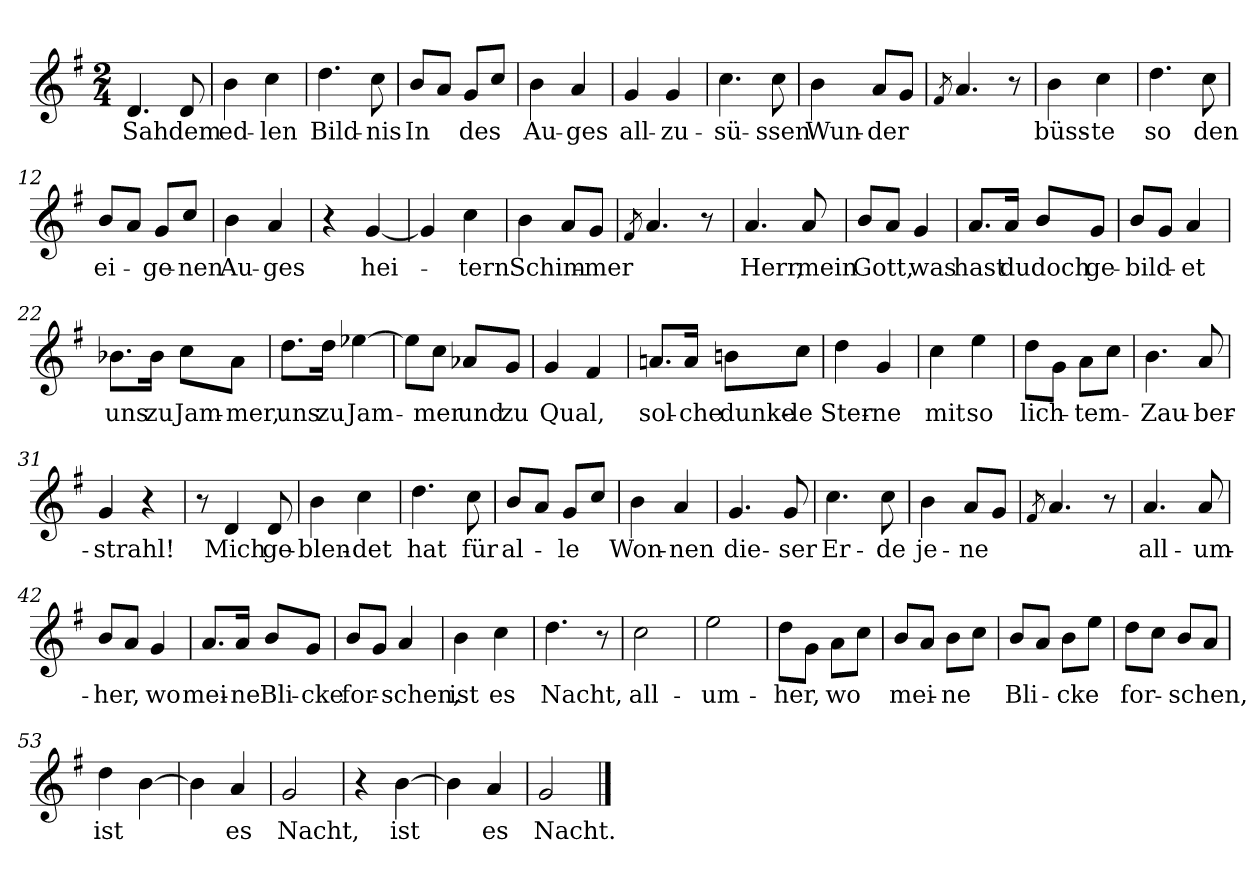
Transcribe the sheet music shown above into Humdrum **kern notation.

**kern	**text
*part1	*part1
*staff1	*staff1
*clefG2	*
*k[f#]	*
*M2/4	*
=1	=1
!	!LO:LY:b
4.d/	Sah
!	!LO:LY:b
8d/	dem
=2	=2
!	!LO:LY:b
4b\	ed-
!	!LO:LY:b
4cc\	-len
=3	=3
!	!LO:LY:b
4.dd\	Bild-
!	!LO:LY:b
8cc\	-nis
=4	=4
!	!LO:LY:b
8b/L	In
8a/J	.
!	!LO:LY:b
8g/L	des
8cc/J	.
=5	=5
!	!LO:LY:b
4b\	Au-
!	!LO:LY:b
4a/	-ges
=6	=6
!	!LO:LY:b
4g/	all-
!	!LO:LY:b
4g/	-zu-
=7	=7
!	!LO:LY:b
4.cc\	-sü-
!	!LO:LY:b
8cc\	-ssen
=8	=8
!	!LO:LY:b
4b\	Wun-
!	!LO:LY:b
8a/L	-der
8g/J	.
=9	=9
8qf#/	.
4.a/	.
8r	.
=10	=10
!	!LO:LY:b
4b\	büss-
!	!LO:LY:b
4cc\	-te
=11	=11
!	!LO:LY:b
4.dd\	so
!	!LO:LY:b
8cc\	den
!!LO:LB:g=z
=12	=12
!	!LO:LY:b
8b/L	ei-
8a/J	.
!	!LO:LY:b
8g/L	-ge-
!	!LO:LY:b
8cc/J	-nen
=13	=13
!	!LO:LY:b
4b\	Au-
!	!LO:LY:b
4a/	-ges
=14	=14
4r	.
!	!LO:LY:b
[4g/	hei-
=15	=15
4g/]	.
!	!LO:LY:b
4cc\	-tern
=16	=16
!	!LO:LY:b
4b\	Schim-
8a/L	.
!	!LO:LY:b
8g/J	-mer
=17	=17
8qf#/	.
4.a/	.
8r	.
=18	=18
!	!LO:LY:b
4.a/	Herr,
!	!LO:LY:b
8a/	mein
=19	=19
!	!LO:LY:b
8b/L	Gott,
8a/J	.
!	!LO:LY:b
4g/	was
=20	=20
!	!LO:LY:b
8.a/L	hast
!	!LO:LY:b
16a/Jk	du
!	!LO:LY:b
8b/L	doch
!	!LO:LY:b
8g/J	ge-
=21	=21
!	!LO:LY:b
8b/L	-bild-
8g/J	.
!	!LO:LY:b
4a/	-et
!!LO:LB:g=z
=22	=22
!	!LO:LY:b
8.b-X\L	uns
!	!LO:LY:b
16b-\Jk	zu
!	!LO:LY:b
8cc\L	Jam-
!	!LO:LY:b
8a\J	-mer,
=23	=23
!	!LO:LY:b
8.dd\L	uns
!	!LO:LY:b
16dd\Jk	zu
!	!LO:LY:b
[4ee-X\	Jam-
=24	=24
8ee-\L]	.
!	!LO:LY:b
8cc\J	-mer
!	!LO:LY:b
8a-X/L	und
!	!LO:LY:b
8g/J	zu
=25	=25
!	!LO:LY:b
4g/	Qual,
4f#/	.
=26	=26
!	!LO:LY:b
8.an/L	sol-
!	!LO:LY:b
16a/Jk	-che
!	!LO:LY:b
8bn\L	dunke-
!	!LO:LY:b
8cc\J	-le
=27	=27
!	!LO:LY:b
4dd\	Ster-
!	!LO:LY:b
4g/	-ne
=28	=28
!	!LO:LY:b
4cc\	mit
!	!LO:LY:b
4ee\	so
=29	=29
!	!LO:LY:b
8dd\L	lich-
8g\J	.
!	!LO:LY:b
8a\L	-tem-
8cc\J	.
=30	=30
!	!LO:LY:b
4.b\	Zau-
!	!LO:LY:b
8a/	-ber-
=31	=31
!	!LO:LY:b
4g/	-strahl!
4r	.
!!LO:LB:g=z
=32	=32
8r	.
!	!LO:LY:b
4d/	Mich
!	!LO:LY:b
8d/	ge-
=33	=33
!	!LO:LY:b
4b\	-blen-
!	!LO:LY:b
4cc\	-det
=34	=34
!	!LO:LY:b
4.dd\	hat
!	!LO:LY:b
8cc\	für
=35	=35
!	!LO:LY:b
8b/L	al-
8a/J	.
!	!LO:LY:b
8g/L	-le
8cc/J	.
=36	=36
!	!LO:LY:b
4b\	Won-
!	!LO:LY:b
4a/	-nen
=37	=37
!	!LO:LY:b
4.g/	die-
!	!LO:LY:b
8g/	-ser
=38	=38
!	!LO:LY:b
4.cc\	Er-
!	!LO:LY:b
8cc\	-de
=39	=39
!	!LO:LY:b
4b\	je-
!	!LO:LY:b
8a/L	-ne
8g/J	.
=40	=40
8qf#/	.
4.a/	.
8r	.
=41	=41
!	!LO:LY:b
4.a/	all-
!	!LO:LY:b
8a/	-um-
=42	=42
!	!LO:LY:b
8b/L	-her,
8a/J	.
!	!LO:LY:b
4g/	wo
!!LO:LB:g=z
=43	=43
!	!LO:LY:b
8.a/L	mei-
!	!LO:LY:b
16a/Jk	-ne
!	!LO:LY:b
8b/L	Bli-
!	!LO:LY:b
8g/J	-cke
=44	=44
!	!LO:LY:b
8b/L	for-
8g/J	.
!	!LO:LY:b
4a/	-schen,
=45	=45
!	!LO:LY:b
4b\	ist
!	!LO:LY:b
4cc\	es
=46	=46
!	!LO:LY:b
4.dd\	Nacht,
8r	.
=47	=47
!	!LO:LY:b
2cc\	all-
=48	=48
!	!LO:LY:b
2ee\	-um-
=49	=49
!	!LO:LY:b
8dd\L	-her,
8g\J	.
!	!LO:LY:b
8a\L	wo
8cc\J	.
=50	=50
!	!LO:LY:b
8b/L	mei-
8a/J	.
!	!LO:LY:b
8b\L	-ne
8cc\J	.
=51	=51
!	!LO:LY:b
8b/L	Bli-
8a/J	.
!	!LO:LY:b
8b\L	-cke
8ee\J	.
=52	=52
!	!LO:LY:b
8dd\L	for-
8cc\J	.
!	!LO:LY:b
8b/L	-schen,
8a/J	.
=53	=53
!	!LO:LY:b
4dd\	ist
[4b\	.
=54	=54
4b\]	.
!	!LO:LY:b
4a/	es
!!LO:LB:g=z
=55	=55
!	!LO:LY:b
2g/	Nacht,
=56	=56
4r	.
!	!LO:LY:b
[4b\	ist
=57	=57
4b\]	.
!	!LO:LY:b
4a/	es
=58	=58
!	!LO:LY:b
2g/	Nacht.
==	==
*-	*-
